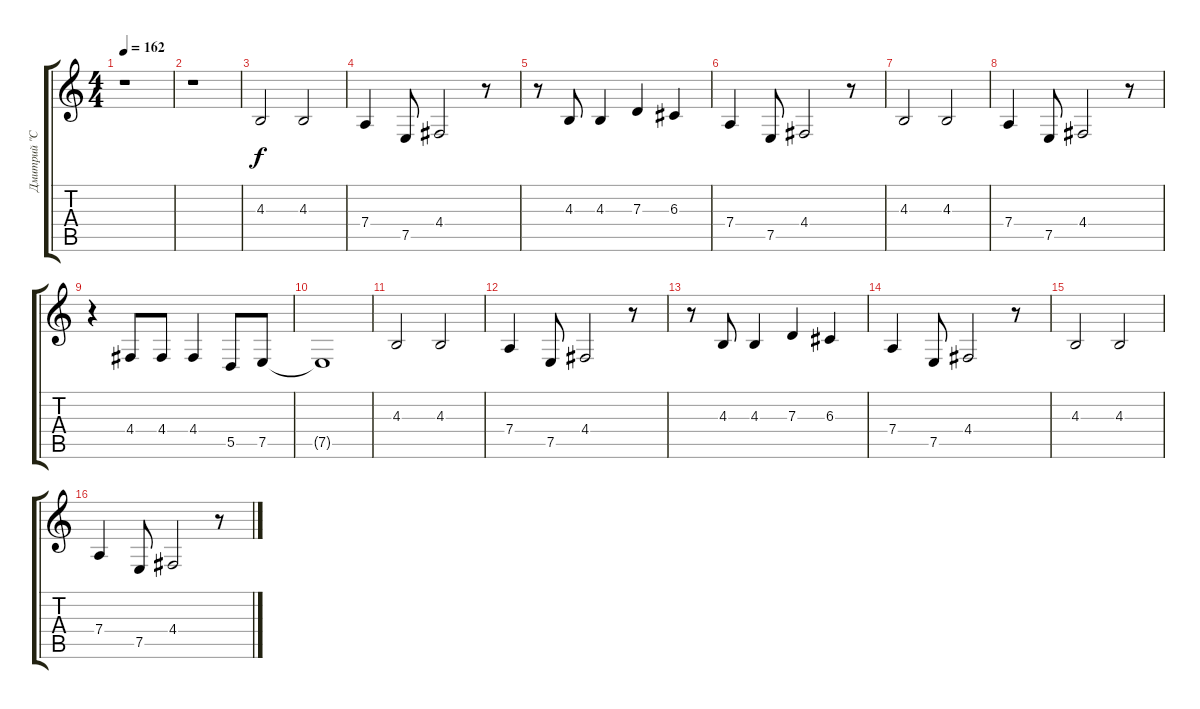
\track ("Дмитрий \"Сид\" Спирин" "Дмитрий \"С") {instrument lead8bassandlead}
\staff {score tabs}
\tuning (E4 B3 G3 D3 A2 E2) {hide}
\ts (4 4)
\tempo 162
\clef g2
\ks c
r.1{dy f} |
r.1 |
4.3.2 4.3.2 |
7.4.4 7.5.8 4.4.2 r.8 |
r.8 4.3.8 4.3.4 7.3.4 6.3.4 |
7.4.4 7.5.8 4.4.2 r.8 |
4.3.2 4.3.2 |
7.4.4 7.5.8 4.4.2 r.8 |
r.4 4.4.8 4.4.8 4.4.4 5.5.8 7.5.8 |
7.5{t}.1 |
4.3.2 4.3.2 |
7.4.4 7.5.8 4.4.2 r.8 |
r.8 4.3.8 4.3.4 7.3.4 6.3.4 |
7.4.4 7.5.8 4.4.2 r.8 |
4.3.2 4.3.2 |
7.4.4 7.5.8 4.4.2 r.8
